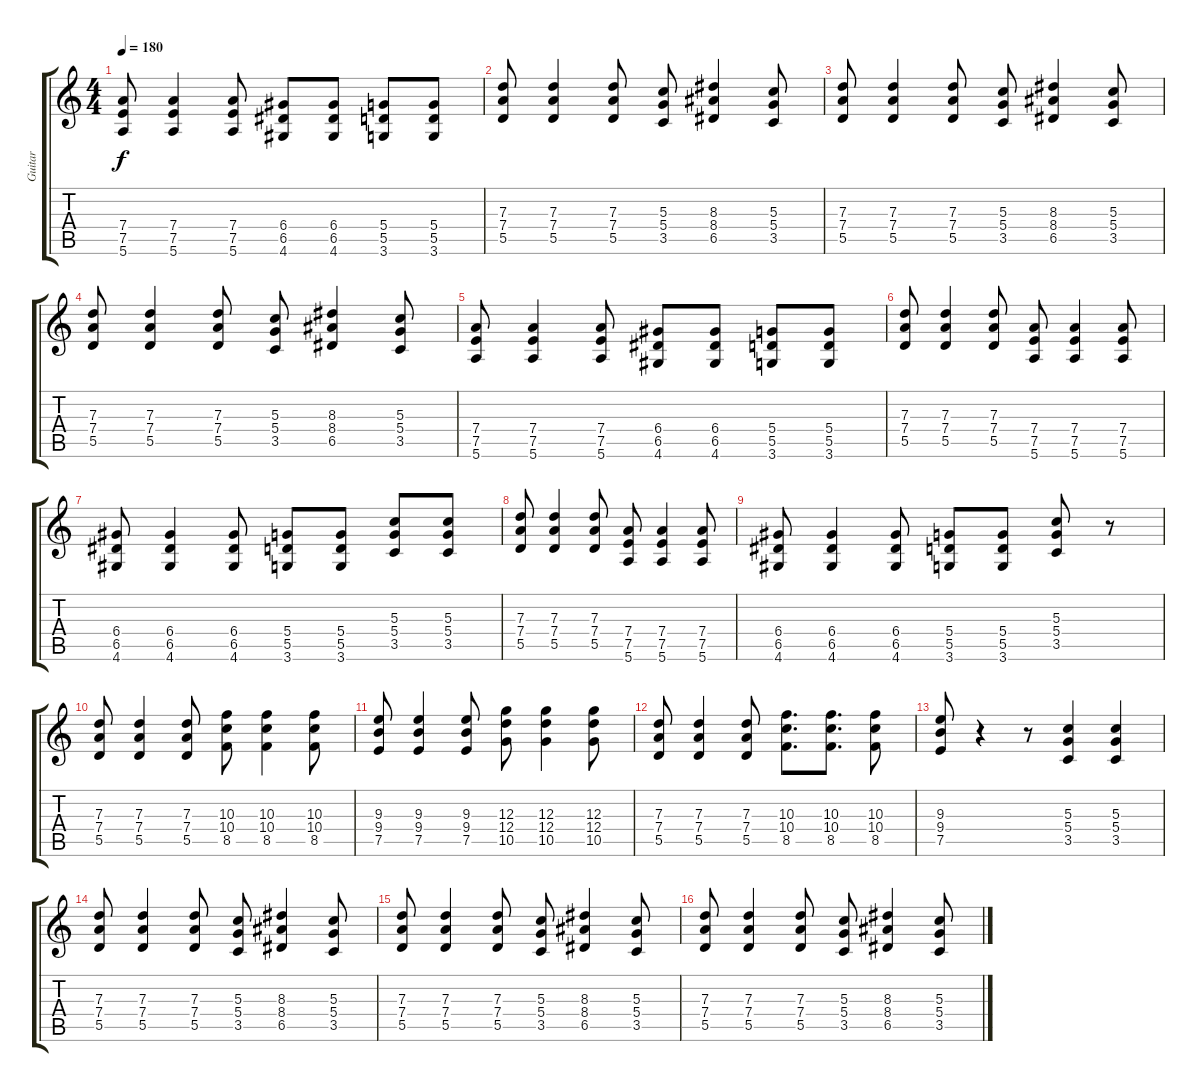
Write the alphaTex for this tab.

\track ("Guitar" "Guitar") {instrument overdrivenguitar}
\staff {score tabs}
\tuning (E4 B3 G3 D3 A2 E2) {hide}
\ts (4 4)
\tempo 180
\clef g2
\ks c
(7.4 7.5 5.6).8{dy f} (7.4 7.5 5.6).4 (7.4 7.5 5.6).8 (6.4 6.5 4.6).8 (6.4 6.5 4.6).8 (5.4 5.5 3.6).8 (5.4 5.5 3.6).8 |
(7.3 7.4 5.5).8 (7.3 7.4 5.5).4 (7.3 7.4 5.5).8 (5.3 5.4 3.5).8 (8.3 8.4 6.5).4 (5.3 5.4 3.5).8 |
(7.3 7.4 5.5).8 (7.3 7.4 5.5).4 (7.3 7.4 5.5).8 (5.3 5.4 3.5).8 (8.3 8.4 6.5).4 (5.3 5.4 3.5).8 |
(7.3 7.4 5.5).8 (7.3 7.4 5.5).4 (7.3 7.4 5.5).8 (5.3 5.4 3.5).8 (8.3 8.4 6.5).4 (5.3 5.4 3.5).8 |
(7.4 7.5 5.6).8 (7.4 7.5 5.6).4 (7.4 7.5 5.6).8 (6.4 6.5 4.6).8 (6.4 6.5 4.6).8 (5.4 5.5 3.6).8 (5.4 5.5 3.6).8 |
(7.3 7.4 5.5).8 (7.3 7.4 5.5).4 (7.3 7.4 5.5).8 (7.4 7.5 5.6).8 (7.4 7.5 5.6).4 (7.4 7.5 5.6).8 |
(6.4 6.5 4.6).8 (6.4 6.5 4.6).4 (6.4 6.5 4.6).8 (5.4 5.5 3.6).8 (5.4 5.5 3.6).8 (5.3 5.4 3.5).8 (5.3 5.4 3.5).8 |
(7.3 7.4 5.5).8 (7.3 7.4 5.5).4 (7.3 7.4 5.5).8 (7.4 7.5 5.6).8 (7.4 7.5 5.6).4 (7.4 7.5 5.6).8 |
(6.4 6.5 4.6).8 (6.4 6.5 4.6).4 (6.4 6.5 4.6).8 (5.4 5.5 3.6).8 (5.4 5.5 3.6).8 (5.3 5.4 3.5).8 r.8 |
(7.3 7.4 5.5).8 (7.3 7.4 5.5).4 (7.3 7.4 5.5).8 (10.3 10.4 8.5).8 (10.3 10.4 8.5).4 (10.3 10.4 8.5).8 |
(9.3 9.4 7.5).8 (9.3 9.4 7.5).4 (9.3 9.4 7.5).8 (12.3 12.4 10.5).8 (12.3 12.4 10.5).4 (12.3 12.4 10.5).8 |
(7.3 7.4 5.5).8 (7.3 7.4 5.5).4 (7.3 7.4 5.5).8 (10.3 10.4 8.5).8{d} (10.3 10.4 8.5).8{d} (10.3 10.4 8.5).8 |
(9.3 9.4 7.5).8 r.4 r.8 (5.3 5.4 3.5).4 (5.3 5.4 3.5).4 |
(7.3 7.4 5.5).8 (7.3 7.4 5.5).4 (7.3 7.4 5.5).8 (5.3 5.4 3.5).8 (8.3 8.4 6.5).4 (5.3 5.4 3.5).8 |
(7.3 7.4 5.5).8 (7.3 7.4 5.5).4 (7.3 7.4 5.5).8 (5.3 5.4 3.5).8 (8.3 8.4 6.5).4 (5.3 5.4 3.5).8 |
(7.3 7.4 5.5).8 (7.3 7.4 5.5).4 (7.3 7.4 5.5).8 (5.3 5.4 3.5).8 (8.3 8.4 6.5).4 (5.3 5.4 3.5).8
